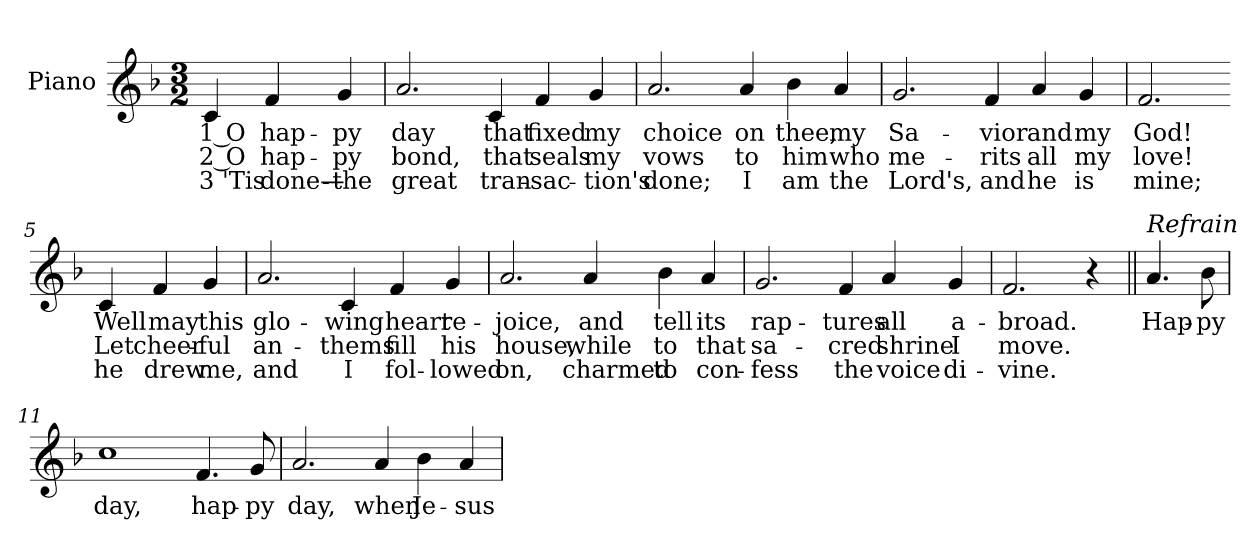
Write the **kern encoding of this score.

**kern	**text	**text	**text
*part1	*part1	*part1	*part1
*staff1	*staff1	*staff1	*staff1
*I"Piano	*	*	*
*I'Pno.	*	*	*
!!LO:PB:g=z
*clefG2	*	*	*
*k[b-]	*	*	*
*F:	*	*	*
*M3/2	*	*	*
=	=	=	=
!	!LO:LY:b:color=#000000	!LO:LY:b:color=#000000	!LO:LY:b:color=#000000
4ci/	1 O	2 O	3 'Tis
!	!LO:LY:b:color=#000000	!LO:LY:b:color=#000000	!LO:LY:b:color=#000000
4fi/	hap-	hap-	done—-
!	!LO:LY:b:color=#000000	!LO:LY:b:color=#000000	!LO:LY:b:color=#000000
4gi/	-py	-py	-the
=1	=1	=1	=1
!	!LO:LY:b:color=#000000	!LO:LY:b:color=#000000	!LO:LY:b:color=#000000
2.ai/	day	bond,	great
!	!LO:LY:b:color=#000000	!LO:LY:b:color=#000000	!LO:LY:b:color=#000000
4ci/	that	that	tran-
!	!LO:LY:b:color=#000000	!LO:LY:b:color=#000000	!LO:LY:b:color=#000000
4fi/	fixed	seals	-sac-
!	!LO:LY:b:color=#000000	!LO:LY:b:color=#000000	!LO:LY:b:color=#000000
4gi/	my	my	-tion's
=2	=2	=2	=2
!	!LO:LY:b:color=#000000	!LO:LY:b:color=#000000	!LO:LY:b:color=#000000
2.ai/	choice	vows	done;
!	!LO:LY:b:color=#000000	!LO:LY:b:color=#000000	!LO:LY:b:color=#000000
4ai/	on	to	I
!	!LO:LY:b:color=#000000	!LO:LY:b:color=#000000	!LO:LY:b:color=#000000
4b-i\	thee,	him	am
!	!LO:LY:b:color=#000000	!LO:LY:b:color=#000000	!LO:LY:b:color=#000000
4ai/	my	who	the
!!LO:LB:g=z
=3	=3	=3	=3
!	!LO:LY:b:color=#000000	!LO:LY:b:color=#000000	!LO:LY:b:color=#000000
2.gi/	Sa-	me-	Lord's,
!	!LO:LY:b:color=#000000	!LO:LY:b:color=#000000	!LO:LY:b:color=#000000
4fi/	-vior	-rits	and
!	!LO:LY:b:color=#000000	!LO:LY:b:color=#000000	!LO:LY:b:color=#000000
4ai/	and	all	he
!	!LO:LY:b:color=#000000	!LO:LY:b:color=#000000	!LO:LY:b:color=#000000
4gi/	my	my	is
=4	=4	=4	=4
!	!LO:LY:b:color=#000000	!LO:LY:b:color=#000000	!LO:LY:b:color=#000000
2.fi/	God!	love!	mine;
=5-	=5-	=5-	=5-
!	!LO:LY:b:color=#000000	!LO:LY:b:color=#000000	!LO:LY:b:color=#000000
4ci/	Well	Let	he
!	!LO:LY:b:color=#000000	!LO:LY:b:color=#000000	!LO:LY:b:color=#000000
4fi/	may	cheer-	drew
!	!LO:LY:b:color=#000000	!LO:LY:b:color=#000000	!LO:LY:b:color=#000000
4gi/	this	-ful	me,
=6	=6	=6	=6
!	!LO:LY:b:color=#000000	!LO:LY:b:color=#000000	!LO:LY:b:color=#000000
2.ai/	glo-	an-	and
!	!LO:LY:b:color=#000000	!LO:LY:b:color=#000000	!LO:LY:b:color=#000000
4ci/	-wing	-thems	I
!	!LO:LY:b:color=#000000	!LO:LY:b:color=#000000	!LO:LY:b:color=#000000
4fi/	heart	fill	fol-
!	!LO:LY:b:color=#000000	!LO:LY:b:color=#000000	!LO:LY:b:color=#000000
4gi/	re-	his	-lowed
!!LO:LB:g=z
=7	=7	=7	=7
!	!LO:LY:b:color=#000000	!LO:LY:b:color=#000000	!LO:LY:b:color=#000000
2.ai/	-joice,	house,	on,
!	!LO:LY:b:color=#000000	!LO:LY:b:color=#000000	!LO:LY:b:color=#000000
4ai/	and	while	charmed
!	!LO:LY:b:color=#000000	!LO:LY:b:color=#000000	!LO:LY:b:color=#000000
4b-i\	tell	to	to
!	!LO:LY:b:color=#000000	!LO:LY:b:color=#000000	!LO:LY:b:color=#000000
4ai/	its	that	con-
=8	=8	=8	=8
!	!LO:LY:b:color=#000000	!LO:LY:b:color=#000000	!LO:LY:b:color=#000000
2.gi/	rap-	sa-	-fess
!	!LO:LY:b:color=#000000	!LO:LY:b:color=#000000	!LO:LY:b:color=#000000
4fi/	-tures	-cred	the
!	!LO:LY:b:color=#000000	!LO:LY:b:color=#000000	!LO:LY:b:color=#000000
4ai/	all	shrine	voice
!	!LO:LY:b:color=#000000	!LO:LY:b:color=#000000	!LO:LY:b:color=#000000
4gi/	a-	I	di-
=9	=9	=9	=9
!	!LO:LY:b:color=#000000	!LO:LY:b:color=#000000	!LO:LY:b:color=#000000
2.fi/	-broad.	move.	-vine.
4r	.	.	.
=10||	=10||	=10||	=10||
!LO:TX:a:i:t=Refrain	!	!	!
!	!LO:LY:b:color=#000000	!	!
4.ai/	Hap-	.	.
!	!LO:LY:b:color=#000000	!	!
8b-i\	-py	.	.
!!LO:LB:g=z
=11	=11	=11	=11
!	!LO:LY:b:color=#000000	!	!
1cci	day,	.	.
!	!LO:LY:b:color=#000000	!	!
4.fi/	hap-	.	.
!	!LO:LY:b:color=#000000	!	!
8gi/	-py	.	.
=12	=12	=12	=12
!	!LO:LY:b:color=#000000	!	!
2.ai/	day,	.	.
!	!LO:LY:b:color=#000000	!	!
4ai/	when	.	.
!	!LO:LY:b:color=#000000	!	!
4b-i\	Je-	.	.
!	!LO:LY:b:color=#000000	!	!
4ai/	-sus	.	.
=	=	=	=
*-	*-	*-	*-
